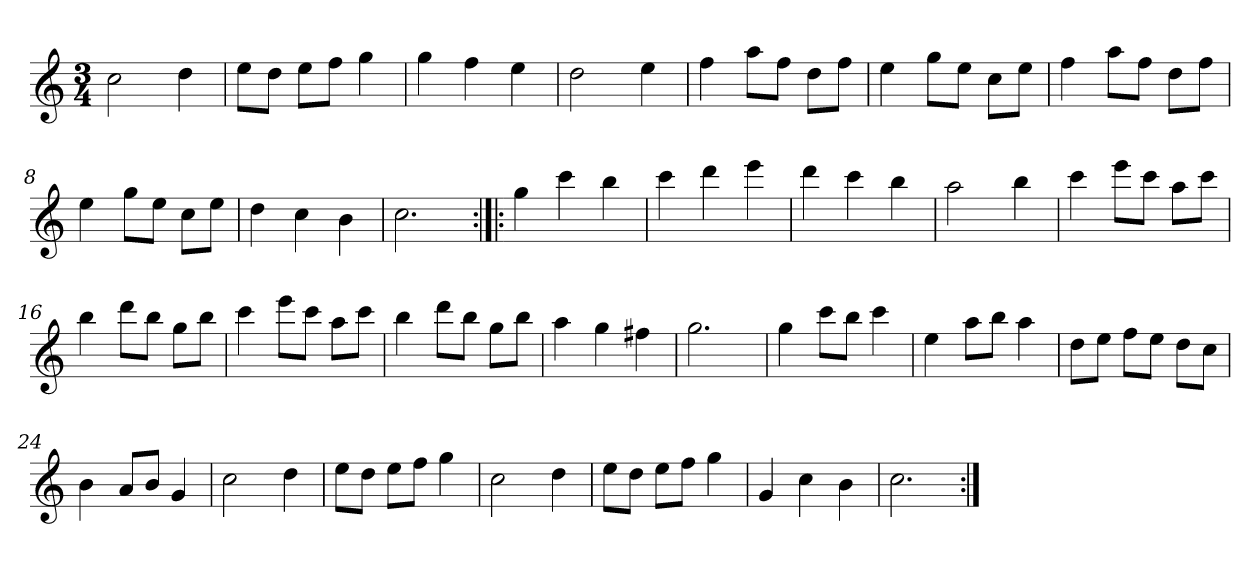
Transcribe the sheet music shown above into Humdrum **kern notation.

**kern
*part1
*staff1
*clefG2
*k[]
*C:
*M3/4
*MM120
=1
2cc
4dd
=2
8ee\L
8dd\J
8ee\L
8ff\J
4gg
=3
4gg
4ff
4ee
=4
2dd
4ee
=5
4ff
8aa\L
8ff\J
8dd\L
8ff\J
=6
4ee
8gg\L
8ee\J
8cc\L
8ee\J
=7
4ff
8aa\L
8ff\J
8dd\L
8ff\J
=8
4ee
8gg\L
8ee\J
8cc\L
8ee\J
=9
4dd
4cc
4b
=10
2.cc
=11:|!|:
4gg
4ccc
4bb
=12
4ccc
4ddd
4eee
=13
4ddd
4ccc
4bb
=14
2aa
4bb
=15
4ccc
8eee\L
8ccc\J
8aa\L
8ccc\J
=16
4bb
8ddd\L
8bb\J
8gg\L
8bb\J
=17
4ccc
8eee\L
8ccc\J
8aa\L
8ccc\J
=18
4bb
8ddd\L
8bb\J
8gg\L
8bb\J
=19
4aa
4gg
4ff#X
=20
2.gg
=21
4gg
8ccc\L
8bb\J
4ccc
=22
4ee
8aa\L
8bb\J
4aa
=23
8dd\L
8ee\J
8ff\L
8ee\J
8dd\L
8cc\J
=24
4b
8a/L
8b/J
4g
=25
2cc
4dd
=26
8ee\L
8dd\J
8ee\L
8ff\J
4gg
=27
2cc
4dd
=28
8ee\L
8dd\J
8ee\L
8ff\J
4gg
=29
4g
4cc
4b
=30
2.cc
=:|!
*-
